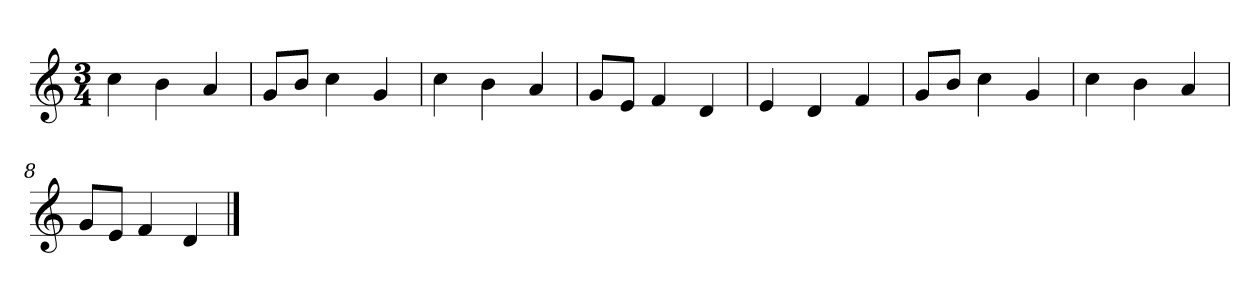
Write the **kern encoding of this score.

**kern
*part1
*staff1
*clefG2
*k[]
*C:
*M3/4
=
4cc
4b
4a
=2
8g/L
8b/J
4cc
4g
=3
4cc
4b
4a
=4
8g/L
8e/J
4f
4d
=5y
4e
4d
4f
=6
8g/L
8b/J
4cc
4g
=7
4cc
4b
4a
=8
8g/L
8e/J
4f
4d
==
*-
